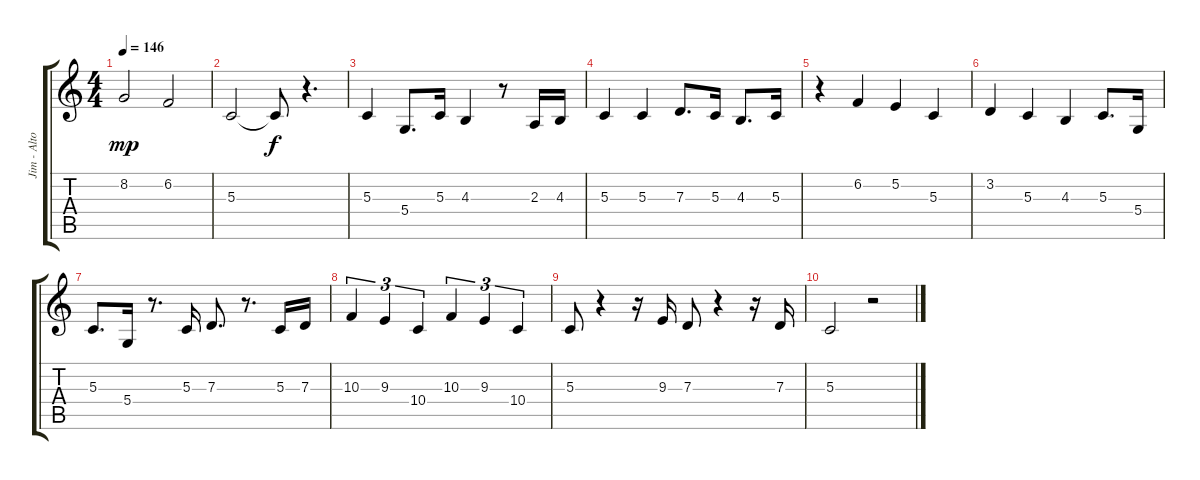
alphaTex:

\track ("Jim - Alto Sax" "Jim - Alto") {instrument altosax}
\staff {score tabs}
\tuning (E4 B3 G3 D3 A2 E2) {hide}
\ts (4 4)
\tempo 146
\clef g2
\ks c
8.2.2{dy mp} 6.2.2 |
5.3.2 5.3{t}.8{dy f} r.4{d} |
5.3.4 5.4.8{d} 5.3.16 4.3.4 r.8 2.3.16 4.3.16 |
5.3.4 5.3.4 7.3.8{d} 5.3.16 4.3.8{d} 5.3.16 |
r.4 6.2.4 5.2.4 5.3.4 |
3.2.4 5.3.4 4.3.4 5.3.8{d} 5.4.16 |
5.3.8{d} 5.4.16 r.8{d} 5.3.16 7.3.8{d} r.8{d} 5.3.16 7.3.16 |
10.3.4{tu (3 2)} 9.3.4{tu (3 2)} 10.4.4{tu (3 2)} 10.3.4{tu (3 2)} 9.3.4{tu (3 2)} 10.4.4{tu (3 2)} |
5.3.8 r.4 r.16 9.3.16 7.3.8 r.4 r.16 7.3.16 |
5.3.2 r.2
